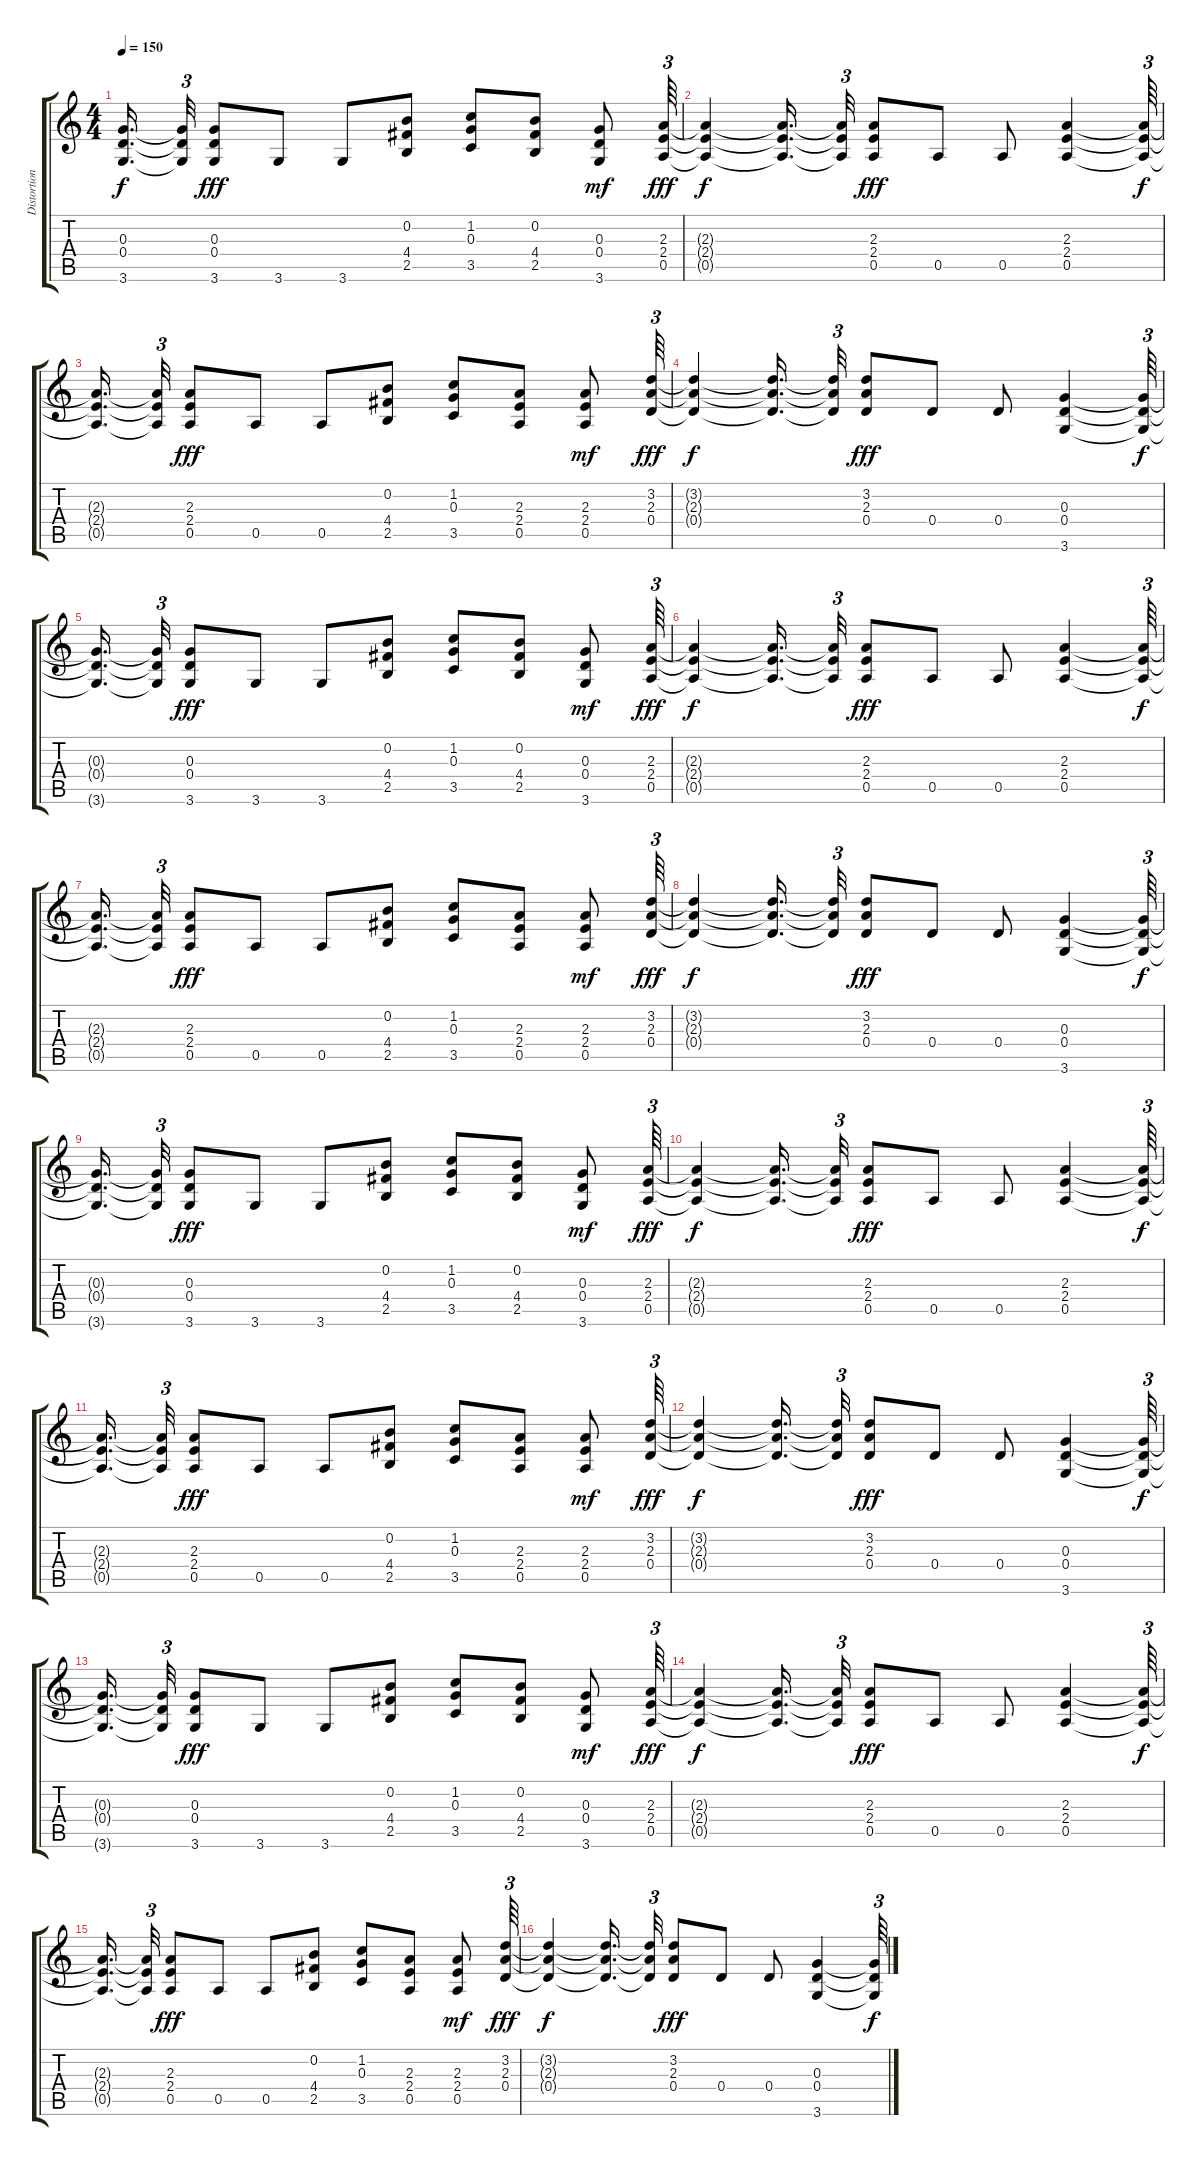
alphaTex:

\track ("Distortion Guitar" "Distortion") {instrument distortionguitar}
\staff {score tabs}
\tuning (E4 B3 G3 D3 A2 E2) {hide}
\ts (4 4)
\tempo 150
\clef g2
\ks c
(0.3{t} 0.4{t} 3.6{t}).16{d dy f} (0.3{t} 0.4{t} 3.6{t}).32{tu (3 2)} (0.3 0.4 3.6).8{dy fff} 3.6.8 3.6.8 (0.2 4.4 2.5).8 (1.2 0.3 3.5).8 (0.2 4.4 2.5).8 (0.3 0.4 3.6).8{dy mf} (2.3 2.4 0.5).64{tu (3 2) dy fff} |
(2.3{t} 2.4{t} 0.5{t}).4{dy f} (2.3{t} 2.4{t} 0.5{t}).16{d} (2.3{t} 2.4{t} 0.5{t}).32{tu (3 2)} (2.3 2.4 0.5).8{dy fff} 0.5.8 0.5.8 (2.3 2.4 0.5).4 (2.3{t} 2.4{t} 0.5{t}).64{tu (3 2) dy f} |
(2.3{t} 2.4{t} 0.5{t}).16{d} (2.3{t} 2.4{t} 0.5{t}).32{tu (3 2)} (2.3 2.4 0.5).8{dy fff} 0.5.8 0.5.8 (0.2 4.4 2.5).8 (1.2 0.3 3.5).8 (2.3 2.4 0.5).8 (2.3 2.4 0.5).8{dy mf} (3.2 2.3 0.4).64{tu (3 2) dy fff} |
(3.2{t} 2.3{t} 0.4{t}).4{dy f} (3.2{t} 2.3{t} 0.4{t}).16{d} (3.2{t} 2.3{t} 0.4{t}).32{tu (3 2)} (3.2 2.3 0.4).8{dy fff} 0.4.8 0.4.8 (0.3 0.4 3.6).4 (0.3{t} 0.4{t} 3.6{t}).64{tu (3 2) dy f} |
(0.3{t} 0.4{t} 3.6{t}).16{d} (0.3{t} 0.4{t} 3.6{t}).32{tu (3 2)} (0.3 0.4 3.6).8{dy fff} 3.6.8 3.6.8 (0.2 4.4 2.5).8 (1.2 0.3 3.5).8 (0.2 4.4 2.5).8 (0.3 0.4 3.6).8{dy mf} (2.3 2.4 0.5).64{tu (3 2) dy fff} |
(2.3{t} 2.4{t} 0.5{t}).4{dy f} (2.3{t} 2.4{t} 0.5{t}).16{d} (2.3{t} 2.4{t} 0.5{t}).32{tu (3 2)} (2.3 2.4 0.5).8{dy fff} 0.5.8 0.5.8 (2.3 2.4 0.5).4 (2.3{t} 2.4{t} 0.5{t}).64{tu (3 2) dy f} |
(2.3{t} 2.4{t} 0.5{t}).16{d} (2.3{t} 2.4{t} 0.5{t}).32{tu (3 2)} (2.3 2.4 0.5).8{dy fff} 0.5.8 0.5.8 (0.2 4.4 2.5).8 (1.2 0.3 3.5).8 (2.3 2.4 0.5).8 (2.3 2.4 0.5).8{dy mf} (3.2 2.3 0.4).64{tu (3 2) dy fff} |
(3.2{t} 2.3{t} 0.4{t}).4{dy f} (3.2{t} 2.3{t} 0.4{t}).16{d} (3.2{t} 2.3{t} 0.4{t}).32{tu (3 2)} (3.2 2.3 0.4).8{dy fff} 0.4.8 0.4.8 (0.3 0.4 3.6).4 (0.3{t} 0.4{t} 3.6{t}).64{tu (3 2) dy f} |
(0.3{t} 0.4{t} 3.6{t}).16{d} (0.3{t} 0.4{t} 3.6{t}).32{tu (3 2)} (0.3 0.4 3.6).8{dy fff} 3.6.8 3.6.8 (0.2 4.4 2.5).8 (1.2 0.3 3.5).8 (0.2 4.4 2.5).8 (0.3 0.4 3.6).8{dy mf} (2.3 2.4 0.5).64{tu (3 2) dy fff} |
(2.3{t} 2.4{t} 0.5{t}).4{dy f} (2.3{t} 2.4{t} 0.5{t}).16{d} (2.3{t} 2.4{t} 0.5{t}).32{tu (3 2)} (2.3 2.4 0.5).8{dy fff} 0.5.8 0.5.8 (2.3 2.4 0.5).4 (2.3{t} 2.4{t} 0.5{t}).64{tu (3 2) dy f} |
(2.3{t} 2.4{t} 0.5{t}).16{d} (2.3{t} 2.4{t} 0.5{t}).32{tu (3 2)} (2.3 2.4 0.5).8{dy fff} 0.5.8 0.5.8 (0.2 4.4 2.5).8 (1.2 0.3 3.5).8 (2.3 2.4 0.5).8 (2.3 2.4 0.5).8{dy mf} (3.2 2.3 0.4).64{tu (3 2) dy fff} |
(3.2{t} 2.3{t} 0.4{t}).4{dy f} (3.2{t} 2.3{t} 0.4{t}).16{d} (3.2{t} 2.3{t} 0.4{t}).32{tu (3 2)} (3.2 2.3 0.4).8{dy fff} 0.4.8 0.4.8 (0.3 0.4 3.6).4 (0.3{t} 0.4{t} 3.6{t}).64{tu (3 2) dy f} |
(0.3{t} 0.4{t} 3.6{t}).16{d} (0.3{t} 0.4{t} 3.6{t}).32{tu (3 2)} (0.3 0.4 3.6).8{dy fff} 3.6.8 3.6.8 (0.2 4.4 2.5).8 (1.2 0.3 3.5).8 (0.2 4.4 2.5).8 (0.3 0.4 3.6).8{dy mf} (2.3 2.4 0.5).64{tu (3 2) dy fff} |
(2.3{t} 2.4{t} 0.5{t}).4{dy f} (2.3{t} 2.4{t} 0.5{t}).16{d} (2.3{t} 2.4{t} 0.5{t}).32{tu (3 2)} (2.3 2.4 0.5).8{dy fff} 0.5.8 0.5.8 (2.3 2.4 0.5).4 (2.3{t} 2.4{t} 0.5{t}).64{tu (3 2) dy f} |
(2.3{t} 2.4{t} 0.5{t}).16{d} (2.3{t} 2.4{t} 0.5{t}).32{tu (3 2)} (2.3 2.4 0.5).8{dy fff} 0.5.8 0.5.8 (0.2 4.4 2.5).8 (1.2 0.3 3.5).8 (2.3 2.4 0.5).8 (2.3 2.4 0.5).8{dy mf} (3.2 2.3 0.4).64{tu (3 2) dy fff} |
(3.2{t} 2.3{t} 0.4{t}).4{dy f} (3.2{t} 2.3{t} 0.4{t}).16{d} (3.2{t} 2.3{t} 0.4{t}).32{tu (3 2)} (3.2 2.3 0.4).8{dy fff} 0.4.8 0.4.8 (0.3 0.4 3.6).4 (0.3{t} 0.4{t} 3.6{t}).64{tu (3 2) dy f}
